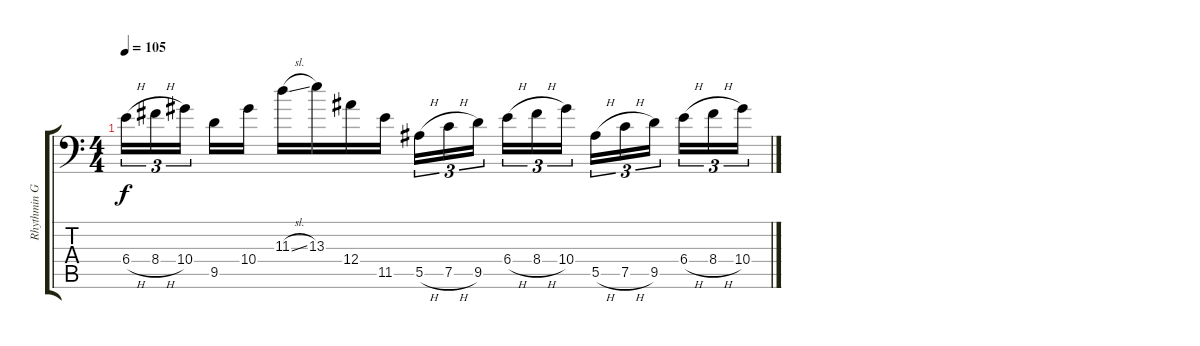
\track ("Rhythmin Guitar #2" "Rhythmin G") {instrument distortionguitar}
\staff {score tabs}
\tuning (C4 G3 Eb3 Bb2 F2 Bb1) {hide}
\ts (4 4)
\tempo 105
\clef f4
\ks c
6.4{h}.16{tu (3 2) dy f} 8.4{h}.16{tu (3 2)} 10.4.16{tu (3 2) beam splitsecondary} 9.5.16 10.4.16 11.3{sl}.16 13.3.16 12.4.16 11.5.16 5.5{h}.16{tu (3 2)} 7.5{h}.16{tu (3 2)} 9.5.16{tu (3 2) beam splitsecondary} 6.4{h}.16{tu (3 2)} 8.4{h}.16{tu (3 2)} 10.4.16{tu (3 2)} 5.5{h}.16{tu (3 2)} 7.5{h}.16{tu (3 2)} 9.5.16{tu (3 2) beam splitsecondary} 6.4{h}.16{tu (3 2)} 8.4{h}.16{tu (3 2)} 10.4.16{tu (3 2)}
